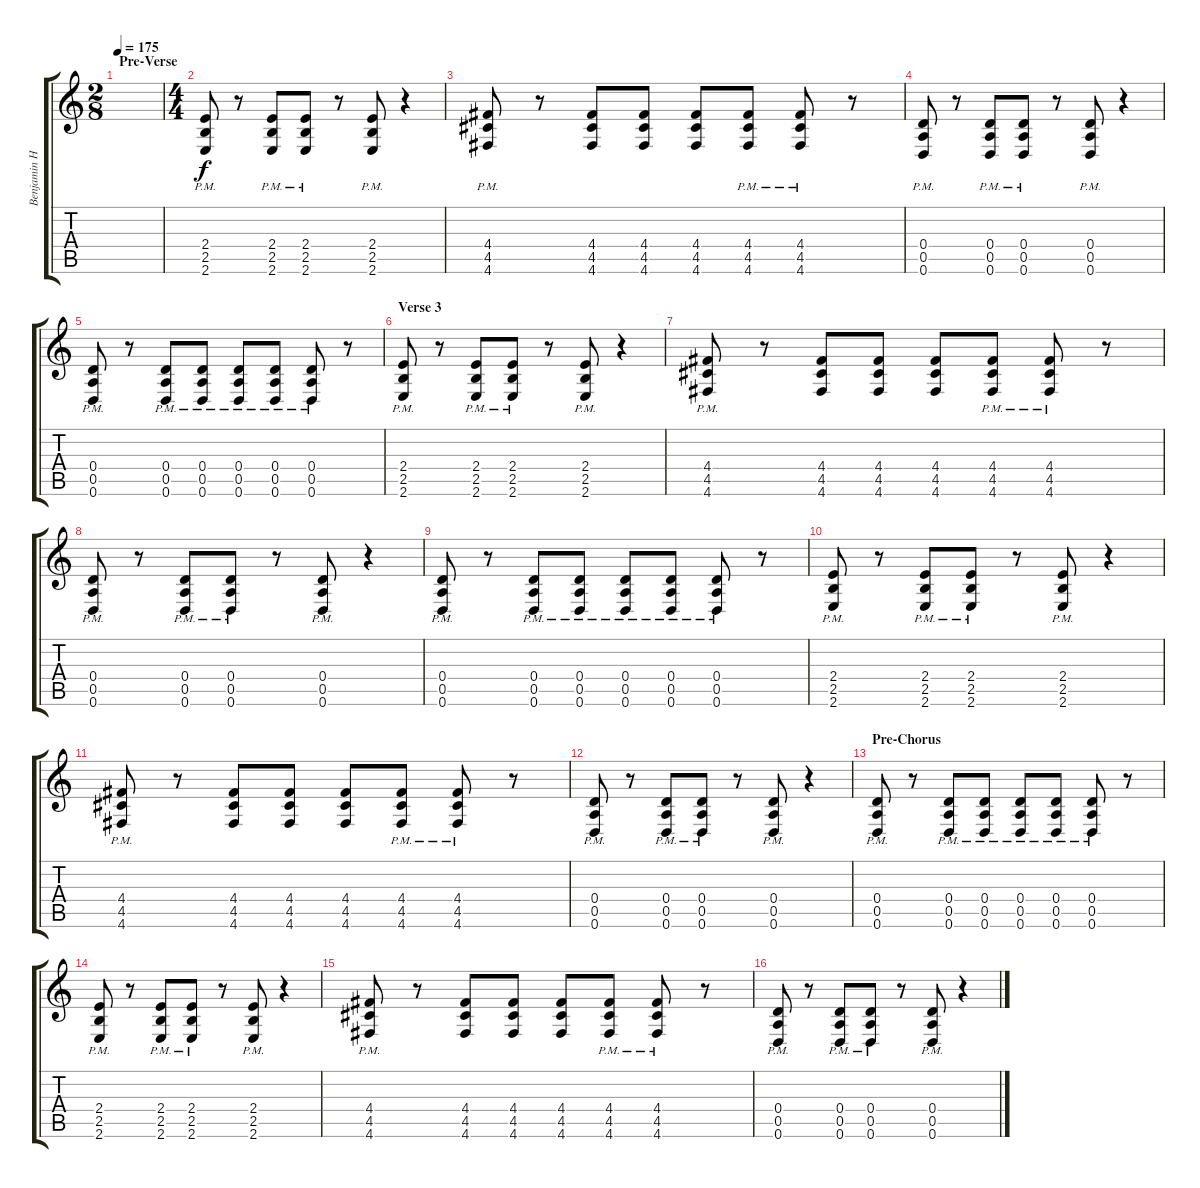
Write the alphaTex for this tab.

\track ("Benjamin Harper Guitar 2" "Benjamin H") {instrument distortionguitar}
\staff {score tabs}
\tuning (E4 B3 G3 D3 A2 D2) {hide}
\ts (2 8)
\section ("" "Pre-Verse")
\tempo 175
\clef g2
\ks c
|
\ts (4 4)
(2.4{pm} 2.5 2.6).8 r.8 (2.4{pm} 2.5 2.6).8 (2.4{pm} 2.5 2.6).8 r.8 (2.4{pm} 2.5 2.6).8 r.4 |
(4.4{pm} 4.5 4.6).8 r.8 (4.4 4.5 4.6).8 (4.4 4.5 4.6).8 (4.4 4.5 4.6).8 (4.4{pm} 4.5 4.6).8 (4.4{pm} 4.5 4.6).8 r.8 |
(0.4{pm} 0.5 0.6).8 r.8 (0.4{pm} 0.5 0.6).8 (0.4{pm} 0.5 0.6).8 r.8 (0.4{pm} 0.5 0.6).8 r.4 |
(0.4{pm} 0.5 0.6).8 r.8 (0.4{pm} 0.5 0.6).8 (0.4{pm} 0.5 0.6).8 (0.4{pm} 0.5 0.6).8 (0.4{pm} 0.5 0.6).8 (0.4{pm} 0.5 0.6).8 r.8 |
\section ("" "Verse 3")
(2.4{pm} 2.5 2.6).8 r.8 (2.4{pm} 2.5 2.6).8 (2.4{pm} 2.5 2.6).8 r.8 (2.4{pm} 2.5 2.6).8 r.4 |
(4.4{pm} 4.5 4.6).8 r.8 (4.4 4.5 4.6).8 (4.4 4.5 4.6).8 (4.4 4.5 4.6).8 (4.4{pm} 4.5 4.6).8 (4.4{pm} 4.5 4.6).8 r.8 |
(0.4{pm} 0.5 0.6).8 r.8 (0.4{pm} 0.5 0.6).8 (0.4{pm} 0.5 0.6).8 r.8 (0.4{pm} 0.5 0.6).8 r.4 |
(0.4{pm} 0.5 0.6).8 r.8 (0.4{pm} 0.5 0.6).8 (0.4{pm} 0.5 0.6).8 (0.4{pm} 0.5 0.6).8 (0.4{pm} 0.5 0.6).8 (0.4{pm} 0.5 0.6).8 r.8 |
(2.4{pm} 2.5 2.6).8 r.8 (2.4{pm} 2.5 2.6).8 (2.4{pm} 2.5 2.6).8 r.8 (2.4{pm} 2.5 2.6).8 r.4 |
(4.4{pm} 4.5 4.6).8 r.8 (4.4 4.5 4.6).8 (4.4 4.5 4.6).8 (4.4 4.5 4.6).8 (4.4{pm} 4.5 4.6).8 (4.4{pm} 4.5 4.6).8 r.8 |
(0.4{pm} 0.5 0.6).8 r.8 (0.4{pm} 0.5 0.6).8 (0.4{pm} 0.5 0.6).8 r.8 (0.4{pm} 0.5 0.6).8 r.4 |
\section ("" "Pre-Chorus")
(0.4{pm} 0.5 0.6).8 r.8 (0.4{pm} 0.5 0.6).8 (0.4{pm} 0.5 0.6).8 (0.4{pm} 0.5 0.6).8 (0.4{pm} 0.5 0.6).8 (0.4{pm} 0.5 0.6).8 r.8 |
(2.4{pm} 2.5 2.6).8 r.8 (2.4{pm} 2.5 2.6).8 (2.4{pm} 2.5 2.6).8 r.8 (2.4{pm} 2.5 2.6).8 r.4 |
(4.4{pm} 4.5 4.6).8 r.8 (4.4 4.5 4.6).8 (4.4 4.5 4.6).8 (4.4 4.5 4.6).8 (4.4{pm} 4.5 4.6).8 (4.4{pm} 4.5 4.6).8 r.8 |
(0.4{pm} 0.5 0.6).8 r.8 (0.4{pm} 0.5 0.6).8 (0.4{pm} 0.5 0.6).8 r.8 (0.4{pm} 0.5 0.6).8 r.4
